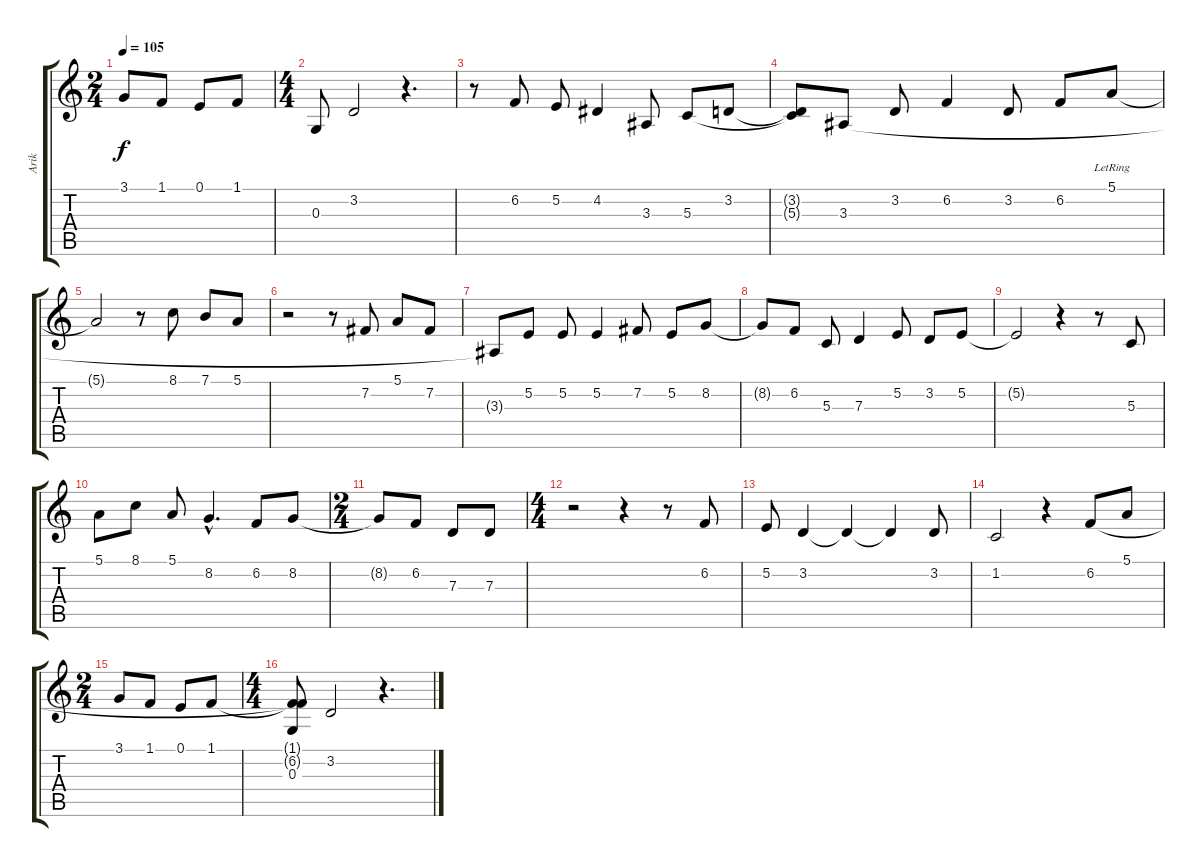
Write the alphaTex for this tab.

\track ("Arik" "Arik") {instrument voiceoohs}
\staff {score tabs}
\tuning (E4 B3 G3 D3 A2 E2) {hide}
\ts (2 4)
\tempo 105
\clef g2
\ks c
3.1.8{dy f} 1.1.8 0.1.8 1.1.8 |
\ts (4 4)
0.3.8 3.2.2 r.4{d} |
r.8 6.2.8 5.2.8 4.2.4 3.3.8 5.3.8 3.2.8 |
(3.2{t} 5.3{t}).8 3.3.8 3.2.8 6.2.4 3.2.8 6.2.8 5.1{lr}.8 |
5.1{t}.2 r.8 8.1.8 7.1.8 5.1.8 |
r.2 r.8 7.2.8 5.1.8 7.2.8 |
3.3{t}.8 5.2.8 5.2.8 5.2.4 7.2.8 5.2.8 8.2.8 |
8.2{t}.8 6.2.8 5.3.8 7.3.4 5.2.8 3.2.8 5.2.8 |
5.2{t}.2 r.4 r.8 5.3.8 |
5.1.8 8.1.8 5.1.8 8.2{hac}.4{d} 6.2.8 8.2.8 |
\ts (2 4)
8.2{t}.8 6.2.8 7.3.8 7.3.8 |
\ts (4 4)
r.2 r.4 r.8 6.2.8 |
5.2.8 3.2.4 3.2{t}.4 3.2{t}.4 3.2.8 |
1.2.2 r.4 6.2.8 5.1.8 |
\ts (2 4)
3.1.8 1.1.8 0.1.8 1.1.8 |
\ts (4 4)
(1.1{t} 6.2{t} 0.3).8 3.2.2 r.4{d}
